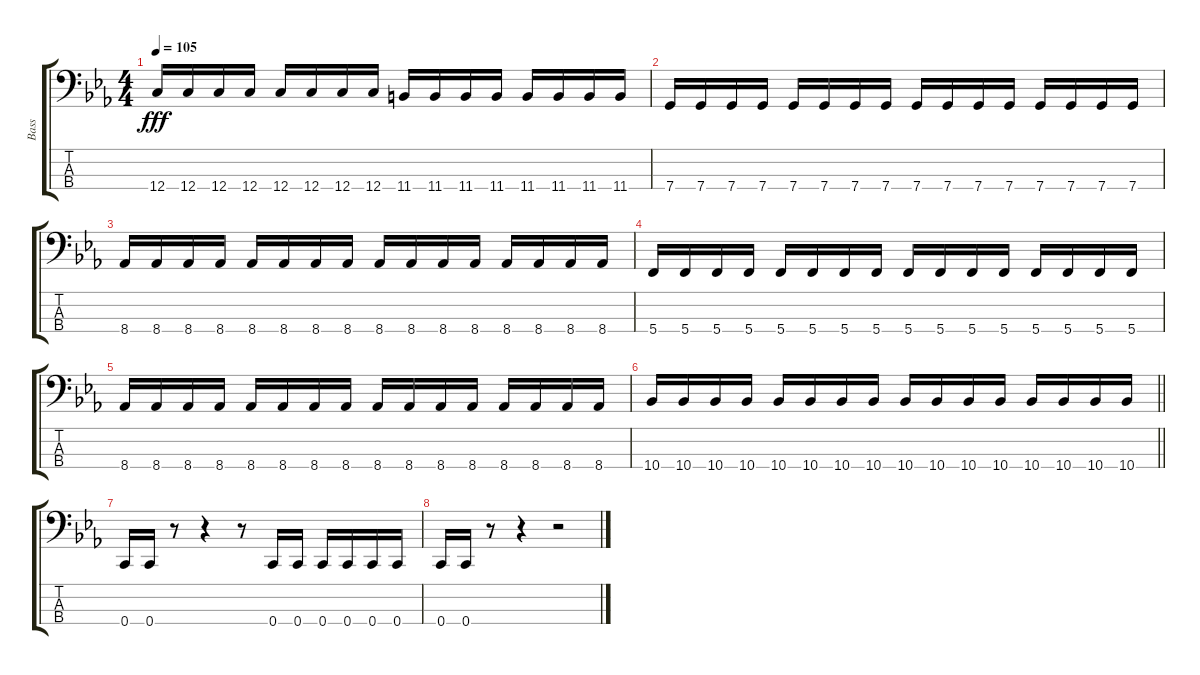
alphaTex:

\track ("Bass" "Bass") {instrument electricbassfinger}
\staff {score tabs}
\tuning (F2 C2 G1 C1) {hide}
\ts (4 4)
\tempo 105
\clef f4
\ks eb
12.4.16{dy fff} 12.4.16 12.4.16 12.4.16 12.4.16 12.4.16 12.4.16 12.4.16 11.4.16 11.4.16 11.4.16 11.4.16 11.4.16 11.4.16 11.4.16 11.4.16 |
7.4.16 7.4.16 7.4.16 7.4.16 7.4.16 7.4.16 7.4.16 7.4.16 7.4.16 7.4.16 7.4.16 7.4.16 7.4.16 7.4.16 7.4.16 7.4.16 |
8.4.16 8.4.16 8.4.16 8.4.16 8.4.16 8.4.16 8.4.16 8.4.16 8.4.16 8.4.16 8.4.16 8.4.16 8.4.16 8.4.16 8.4.16 8.4.16 |
5.4.16 5.4.16 5.4.16 5.4.16 5.4.16 5.4.16 5.4.16 5.4.16 5.4.16 5.4.16 5.4.16 5.4.16 5.4.16 5.4.16 5.4.16 5.4.16 |
8.4.16 8.4.16 8.4.16 8.4.16 8.4.16 8.4.16 8.4.16 8.4.16 8.4.16 8.4.16 8.4.16 8.4.16 8.4.16 8.4.16 8.4.16 8.4.16 |
\barLineRight lightlight
10.4.16 10.4.16 10.4.16 10.4.16 10.4.16 10.4.16 10.4.16 10.4.16 10.4.16 10.4.16 10.4.16 10.4.16 10.4.16 10.4.16 10.4.16 10.4.16 |
0.4.16 0.4.16 r.8 r.4 r.8 0.4.16 0.4.16 0.4.16 0.4.16 0.4.16 0.4.16 |
0.4.16 0.4.16 r.8 r.4 r.2
